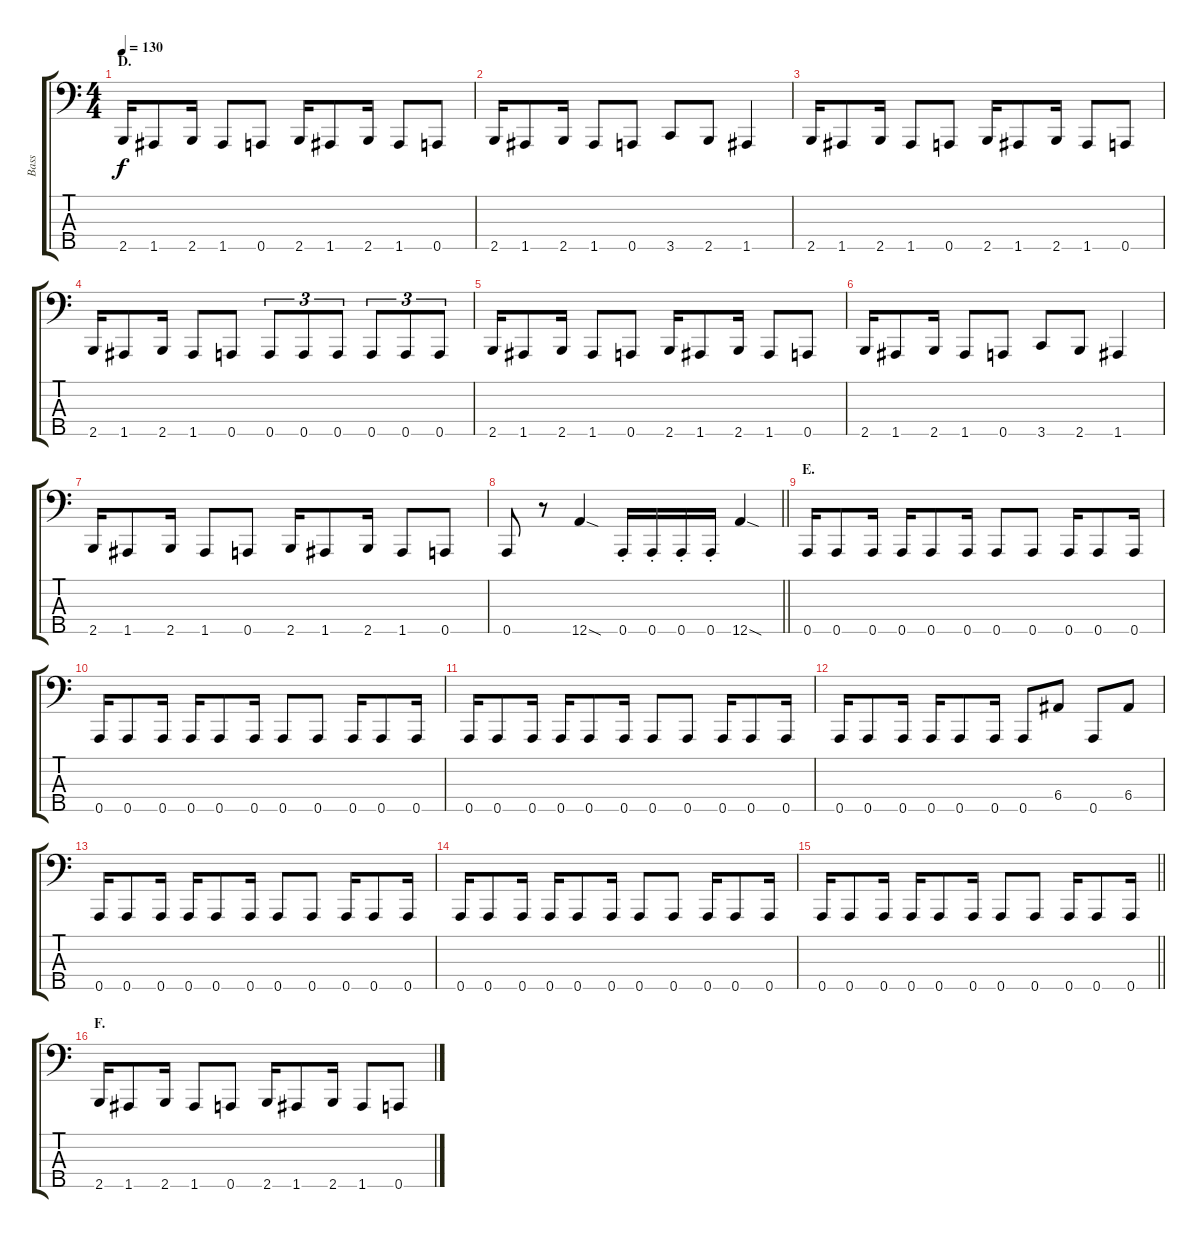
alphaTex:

\track ("Bass" "Bass") {instrument electricbasspick}
\staff {score tabs}
\tuning (G2 D2 A1 E1 A0) {hide}
\ts (4 4)
\section ("" "D.")
\tempo 130
\clef f4
\ks c
2.5.16{dy f} 1.5.8 2.5.16 1.5.8 0.5.8 2.5.16 1.5.8 2.5.16 1.5.8 0.5.8 |
2.5.16 1.5.8 2.5.16 1.5.8 0.5.8 3.5.8 2.5.8 1.5.4 |
2.5.16 1.5.8 2.5.16 1.5.8 0.5.8 2.5.16 1.5.8 2.5.16 1.5.8 0.5.8 |
2.5.16 1.5.8 2.5.16 1.5.8 0.5.8 0.5.8{tu (3 2)} 0.5.8{tu (3 2)} 0.5.8{tu (3 2)} 0.5.8{tu (3 2)} 0.5.8{tu (3 2)} 0.5.8{tu (3 2)} |
2.5.16 1.5.8 2.5.16 1.5.8 0.5.8 2.5.16 1.5.8 2.5.16 1.5.8 0.5.8 |
2.5.16 1.5.8 2.5.16 1.5.8 0.5.8 3.5.8 2.5.8 1.5.4 |
2.5.16 1.5.8 2.5.16 1.5.8 0.5.8 2.5.16 1.5.8 2.5.16 1.5.8 0.5.8 |
\barLineRight lightlight
0.5.8 r.8 12.5{sod}.4{instrument lead2sawtooth} 0.5{st}.16 0.5{st}.16 0.5{st}.16 0.5{st}.16 12.5{sod}.4 |
\section ("" "E.")
0.5.16{volume 13 instrument electricbasspick} 0.5.8 0.5.16 0.5.16 0.5.8 0.5.16 0.5.8 0.5.8 0.5.16 0.5.8 0.5.16 |
0.5.16 0.5.8 0.5.16 0.5.16 0.5.8 0.5.16 0.5.8 0.5.8 0.5.16 0.5.8 0.5.16 |
0.5.16 0.5.8 0.5.16 0.5.16 0.5.8 0.5.16 0.5.8 0.5.8 0.5.16 0.5.8 0.5.16 |
0.5.16 0.5.8 0.5.16 0.5.16 0.5.8 0.5.16 0.5.8 6.4.8 0.5.8 6.4.8 |
0.5.16 0.5.8 0.5.16 0.5.16 0.5.8 0.5.16 0.5.8 0.5.8 0.5.16 0.5.8 0.5.16 |
0.5.16 0.5.8 0.5.16 0.5.16 0.5.8 0.5.16 0.5.8 0.5.8 0.5.16 0.5.8 0.5.16 |
\barLineRight lightlight
0.5.16 0.5.8 0.5.16 0.5.16 0.5.8 0.5.16 0.5.8 0.5.8 0.5.16 0.5.8 0.5.16 |
\section ("" "F.")
2.5.16 1.5.8 2.5.16 1.5.8 0.5.8 2.5.16 1.5.8 2.5.16 1.5.8 0.5.8
